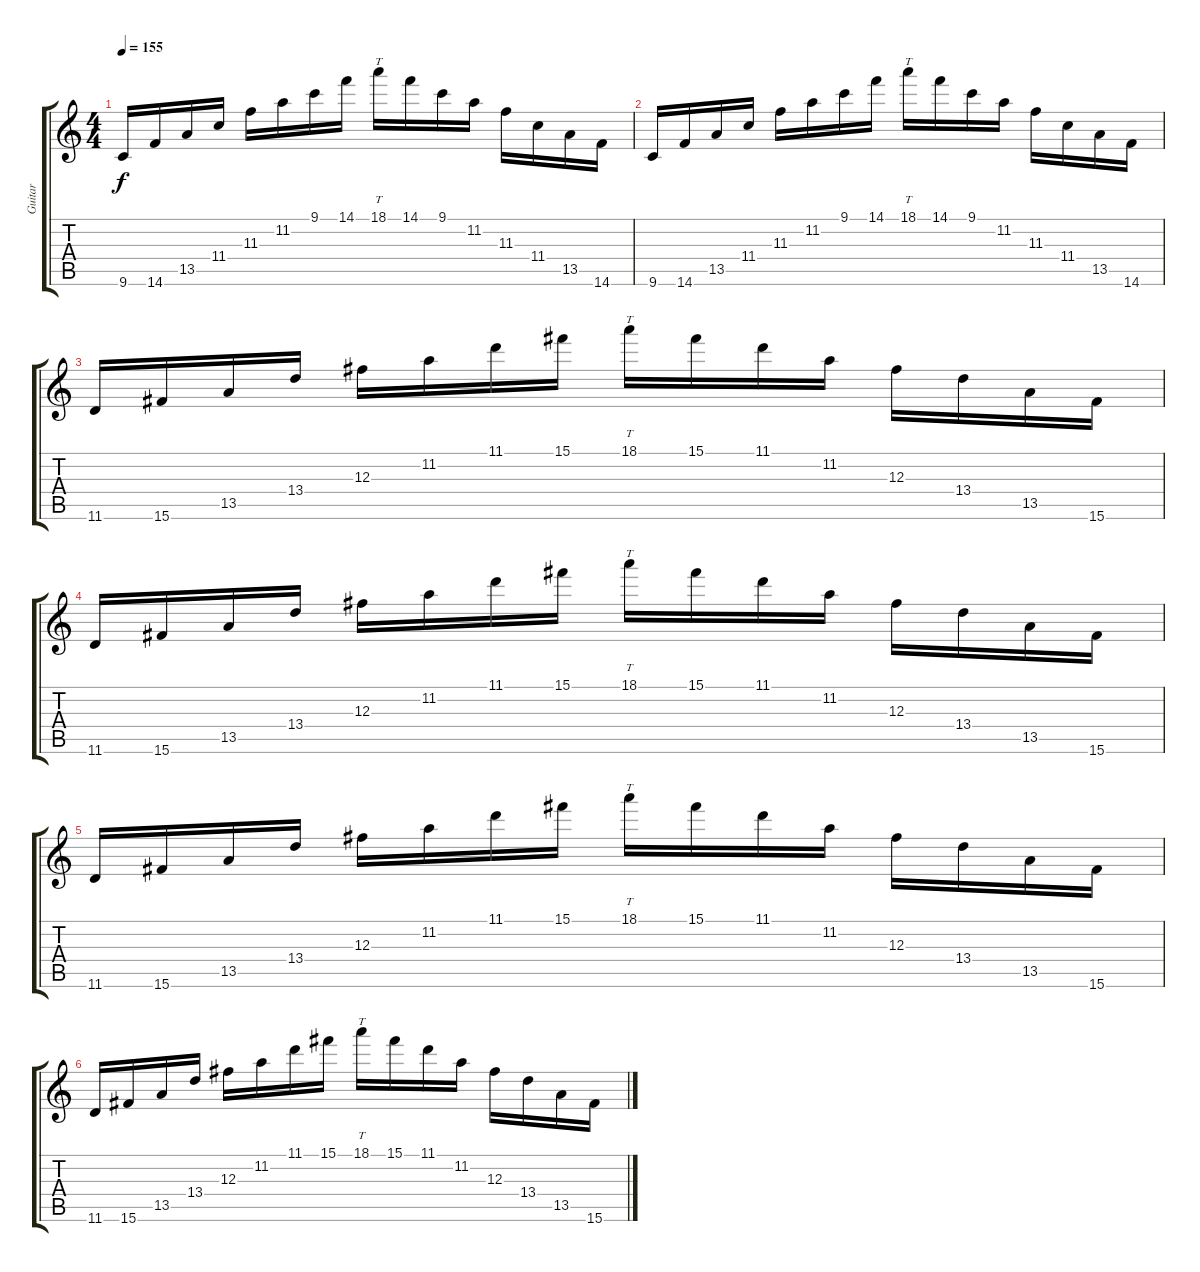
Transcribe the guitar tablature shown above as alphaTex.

\track ("Guitar" "Guitar") {instrument acousticguitarnylon}
\staff {score tabs}
\tuning (Eb4 Bb3 Gb3 Db3 Ab2 Eb2) {hide}
\ts (4 4)
\tempo 155
\clef g2
\ks c
9.6.16{dy f} 14.6.16 13.5.16 11.4.16 11.3.16 11.2.16 9.1.16 14.1.16 18.1.16{tt} 14.1.16 9.1.16 11.2.16 11.3.16 11.4.16 13.5.16 14.6.16 |
9.6.16 14.6.16 13.5.16 11.4.16 11.3.16 11.2.16 9.1.16 14.1.16 18.1.16{tt} 14.1.16 9.1.16 11.2.16 11.3.16 11.4.16 13.5.16 14.6.16 |
11.6.16 15.6.16 13.5.16 13.4.16 12.3.16 11.2.16 11.1.16 15.1.16 18.1.16{tt} 15.1.16 11.1.16 11.2.16 12.3.16 13.4.16 13.5.16 15.6.16 |
11.6.16 15.6.16 13.5.16 13.4.16 12.3.16 11.2.16 11.1.16 15.1.16 18.1.16{tt} 15.1.16 11.1.16 11.2.16 12.3.16 13.4.16 13.5.16 15.6.16 |
11.6.16 15.6.16 13.5.16 13.4.16 12.3.16 11.2.16 11.1.16 15.1.16 18.1.16{tt} 15.1.16 11.1.16 11.2.16 12.3.16 13.4.16 13.5.16 15.6.16 |
11.6.16 15.6.16 13.5.16 13.4.16 12.3.16 11.2.16 11.1.16 15.1.16 18.1.16{tt} 15.1.16 11.1.16 11.2.16 12.3.16 13.4.16 13.5.16 15.6.16
